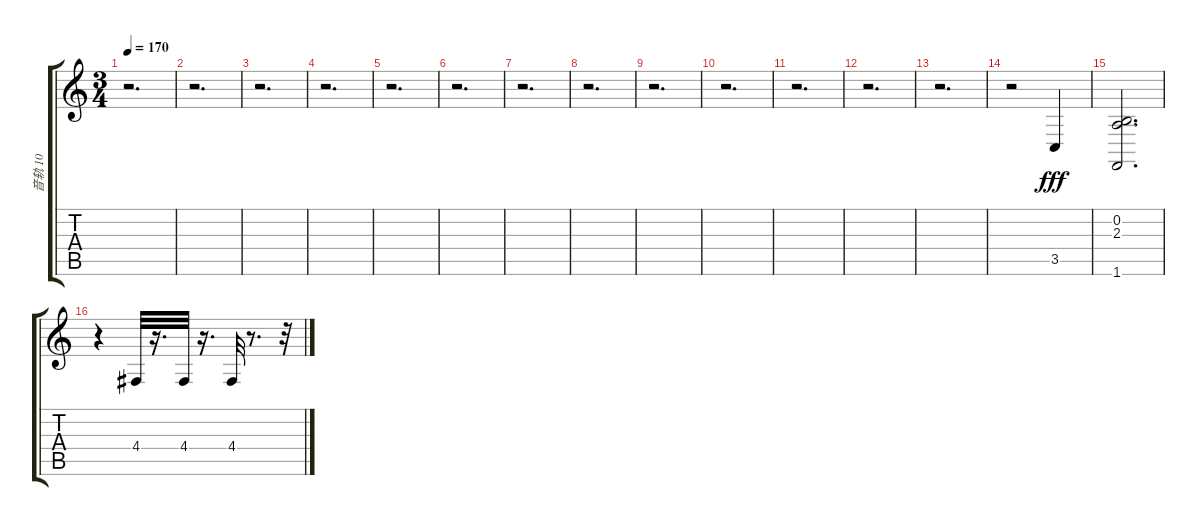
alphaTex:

\track ("音轨 10" "音轨 10") {instrument stringensemble1}
\staff {score tabs}
\tuning (E4 B3 G3 D3 A2 E2) {hide}
\ts (3 4)
\tempo 170
\clef g2
\ks c
r.2{d dy fff} |
r.2{d} |
r.2{d} |
r.2{d} |
r.2{d} |
r.2{d} |
r.2{d} |
r.2{d} |
r.2{d} |
r.2{d} |
r.2{d} |
r.2{d} |
r.2{d} |
r.2 3.5.4 |
(0.2 2.3 1.6).2{d} |
r.4 4.4.32 r.16{d} 4.4.32 r.16{d} 4.4.32 r.8{d} r.32
